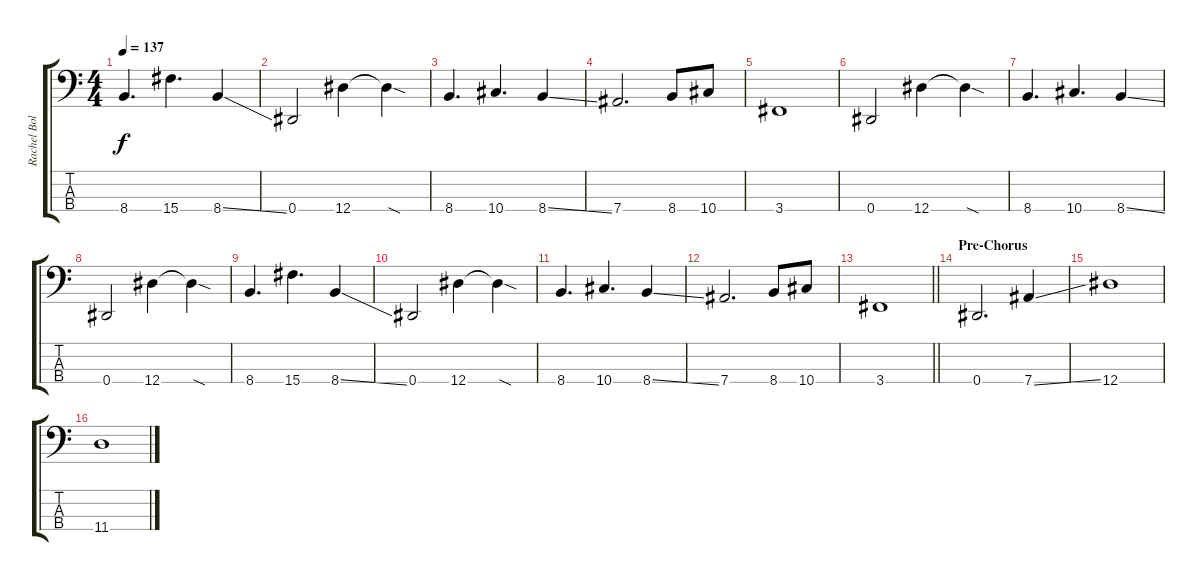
\track ("Rachel Bolan (Bass)" "Rachel Bol") {instrument electricbasspick}
\staff {score tabs}
\tuning (Gb2 Db2 Ab1 Eb1) {hide}
\ts (4 4)
\tempo 137
\clef f4
\ks c
8.4.4{d dy f} 15.4.4{d} 8.4{ss}.4 |
0.4.2 12.4.4 12.4{sod t}.4 |
8.4.4{d} 10.4.4{d} 8.4{ss}.4 |
7.4.2{d} 8.4.8 10.4.8 |
3.4.1 |
0.4.2 12.4.4 12.4{sod t}.4 |
8.4.4{d} 10.4.4{d} 8.4{ss}.4 |
0.4.2 12.4.4 12.4{sod t}.4 |
8.4.4{d} 15.4.4{d} 8.4{ss}.4 |
0.4.2 12.4.4 12.4{sod t}.4 |
8.4.4{d} 10.4.4{d} 8.4{ss}.4 |
7.4.2{d} 8.4.8 10.4.8 |
\barLineRight lightlight
3.4.1 |
\section ("" "Pre-Chorus")
0.4.2{d} 7.4{ss}.4 |
12.4.1 |
11.4.1
